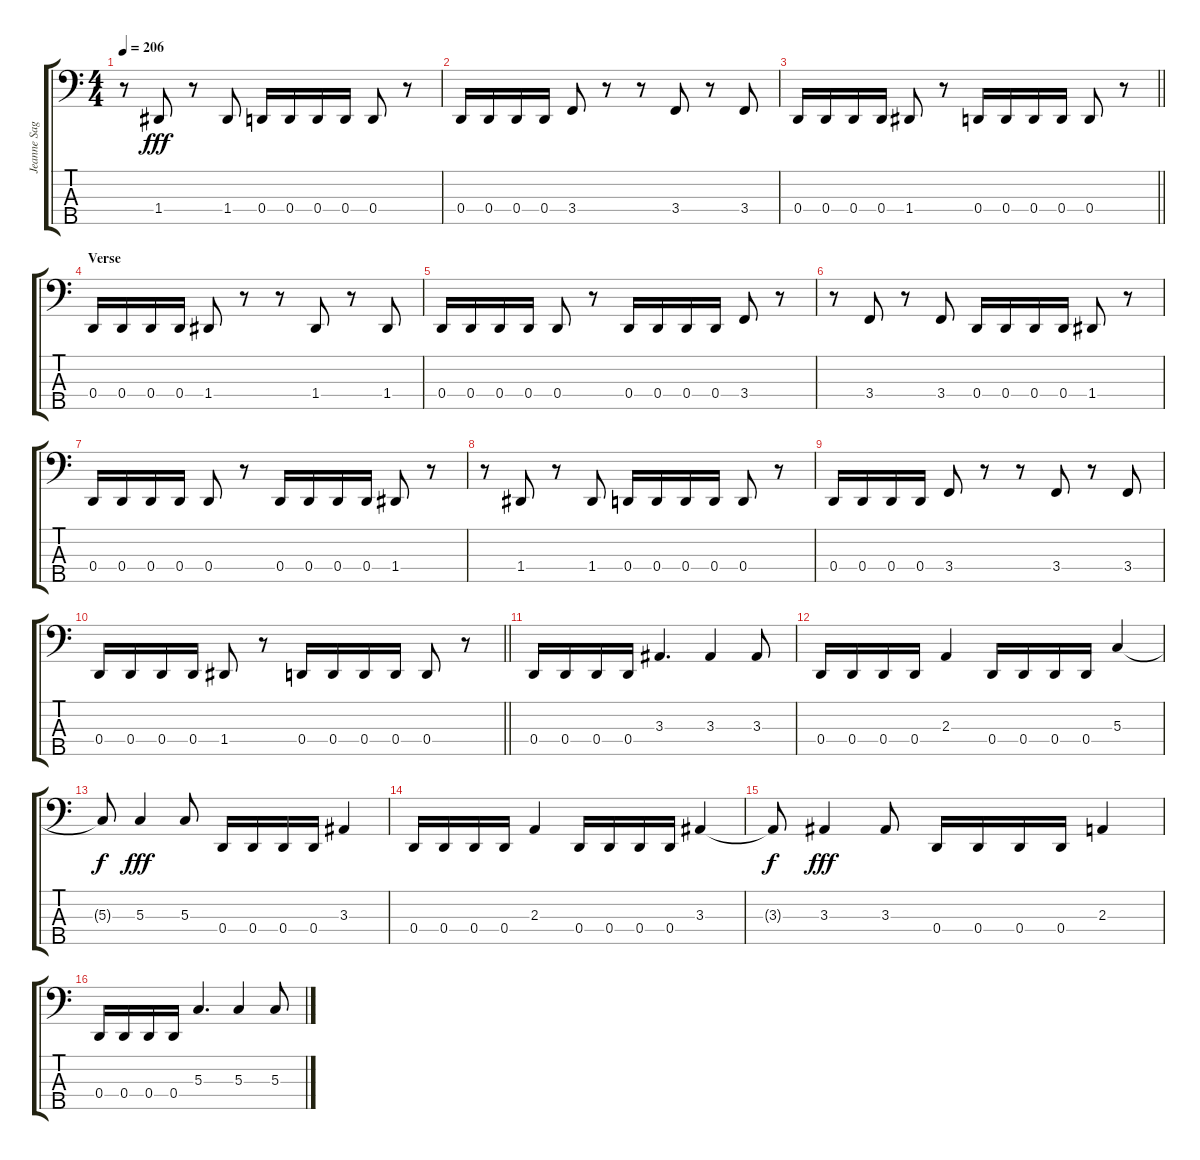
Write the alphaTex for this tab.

\track ("Jeanne Sagan" "Jeanne Sag") {instrument electricbasspick}
\staff {score tabs}
\tuning (F2 C2 G1 D1 A0) {hide}
\ts (4 4)
\tempo 206
\clef f4
\ks c
r.8{dy fff} 1.4.8 r.8 1.4.8 0.4.16 0.4.16 0.4.16 0.4.16 0.4.8 r.8 |
0.4.16 0.4.16 0.4.16 0.4.16 3.4.8 r.8 r.8 3.4.8 r.8 3.4.8 |
\barLineRight lightlight
0.4.16 0.4.16 0.4.16 0.4.16 1.4.8 r.8 0.4.16 0.4.16 0.4.16 0.4.16 0.4.8 r.8 |
\section ("" "Verse")
0.4.16 0.4.16 0.4.16 0.4.16 1.4.8 r.8 r.8 1.4.8 r.8 1.4.8 |
0.4.16 0.4.16 0.4.16 0.4.16 0.4.8 r.8 0.4.16 0.4.16 0.4.16 0.4.16 3.4.8 r.8 |
r.8 3.4.8 r.8 3.4.8 0.4.16 0.4.16 0.4.16 0.4.16 1.4.8 r.8 |
0.4.16 0.4.16 0.4.16 0.4.16 0.4.8 r.8 0.4.16 0.4.16 0.4.16 0.4.16 1.4.8 r.8 |
r.8 1.4.8 r.8 1.4.8 0.4.16 0.4.16 0.4.16 0.4.16 0.4.8 r.8 |
0.4.16 0.4.16 0.4.16 0.4.16 3.4.8 r.8 r.8 3.4.8 r.8 3.4.8 |
\barLineRight lightlight
0.4.16 0.4.16 0.4.16 0.4.16 1.4.8 r.8 0.4.16 0.4.16 0.4.16 0.4.16 0.4.8 r.8 |
0.4.16 0.4.16 0.4.16 0.4.16 3.3.4{d} 3.3.4 3.3.8 |
0.4.16 0.4.16 0.4.16 0.4.16 2.3.4 0.4.16 0.4.16 0.4.16 0.4.16 5.3.4 |
5.3{t}.8{dy f} 5.3.4{dy fff} 5.3.8 0.4.16 0.4.16 0.4.16 0.4.16 3.3.4 |
0.4.16 0.4.16 0.4.16 0.4.16 2.3.4 0.4.16 0.4.16 0.4.16 0.4.16 3.3.4 |
3.3{t}.8{dy f} 3.3.4{dy fff} 3.3.8 0.4.16 0.4.16 0.4.16 0.4.16 2.3.4 |
0.4.16 0.4.16 0.4.16 0.4.16 5.3.4{d} 5.3.4 5.3.8
